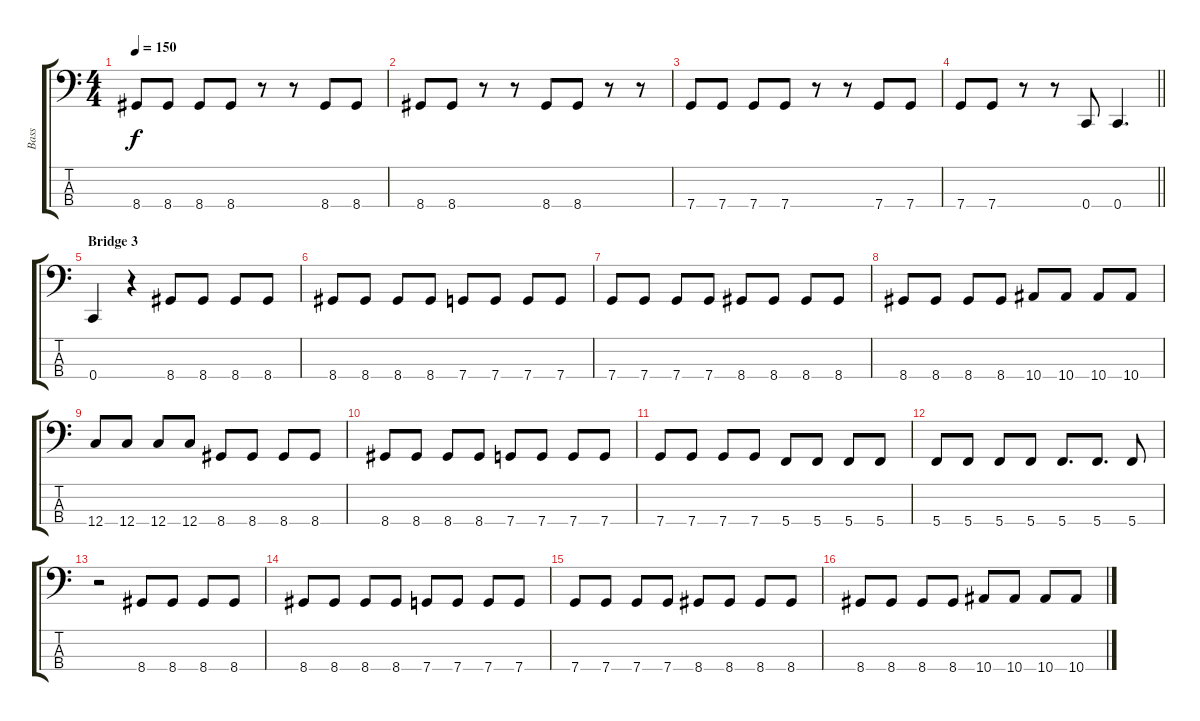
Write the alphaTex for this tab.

\track ("Bass" "Bass") {instrument electricbasspick}
\staff {score tabs}
\tuning (F3 C2 G2 C1) {hide}
\ts (4 4)
\tempo 150
\clef f4
\ks c
8.4.8{dy f} 8.4.8 8.4.8 8.4.8 r.8 r.8 8.4.8 8.4.8 |
8.4.8 8.4.8 r.8 r.8 8.4.8 8.4.8 r.8 r.8 |
7.4.8 7.4.8 7.4.8 7.4.8 r.8 r.8 7.4.8 7.4.8 |
\barLineRight lightlight
7.4.8 7.4.8 r.8 r.8 0.4.8 0.4.4{d} |
\section ("" "Bridge 3")
0.4.4 r.4 8.4.8 8.4.8 8.4.8 8.4.8 |
8.4.8 8.4.8 8.4.8 8.4.8 7.4.8 7.4.8 7.4.8 7.4.8 |
7.4.8 7.4.8 7.4.8 7.4.8 8.4.8 8.4.8 8.4.8 8.4.8 |
8.4.8 8.4.8 8.4.8 8.4.8 10.4.8 10.4.8 10.4.8 10.4.8 |
12.4.8 12.4.8 12.4.8 12.4.8 8.4.8 8.4.8 8.4.8 8.4.8 |
8.4.8 8.4.8 8.4.8 8.4.8 7.4.8 7.4.8 7.4.8 7.4.8 |
7.4.8 7.4.8 7.4.8 7.4.8 5.4.8 5.4.8 5.4.8 5.4.8 |
5.4.8 5.4.8 5.4.8 5.4.8 5.4.8{d} 5.4.8{d} 5.4.8 |
r.2 8.4.8 8.4.8 8.4.8 8.4.8 |
8.4.8 8.4.8 8.4.8 8.4.8 7.4.8 7.4.8 7.4.8 7.4.8 |
7.4.8 7.4.8 7.4.8 7.4.8 8.4.8 8.4.8 8.4.8 8.4.8 |
8.4.8 8.4.8 8.4.8 8.4.8 10.4.8 10.4.8 10.4.8 10.4.8
